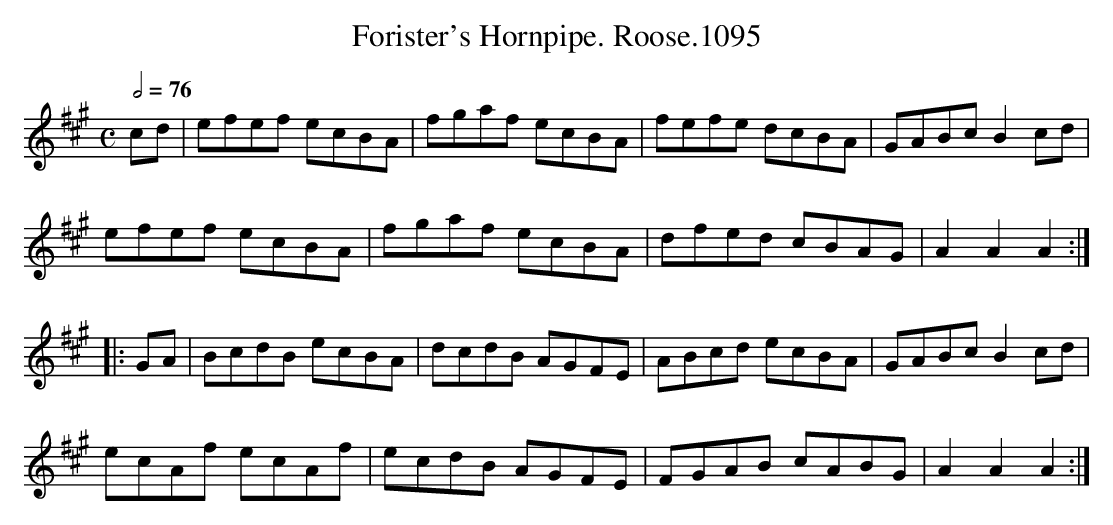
X:1
T:Forister's Hornpipe. Roose.1095
Q:1/2=76
M:C
L:1/8
K:A
cd|efef ecBA|fgaf ecBA|fefe dcBA|GABc B2cd|
efef ecBA|fgaf ecBA|dfed cBAG|A2A2 A2:|
|:GA|BcdB ecBA|dcdB AGFE|ABcd ecBA|GABc B2cd|
ecAf ecAf|ecdB AGFE|FGAB cABG|A2A2 A2:|
